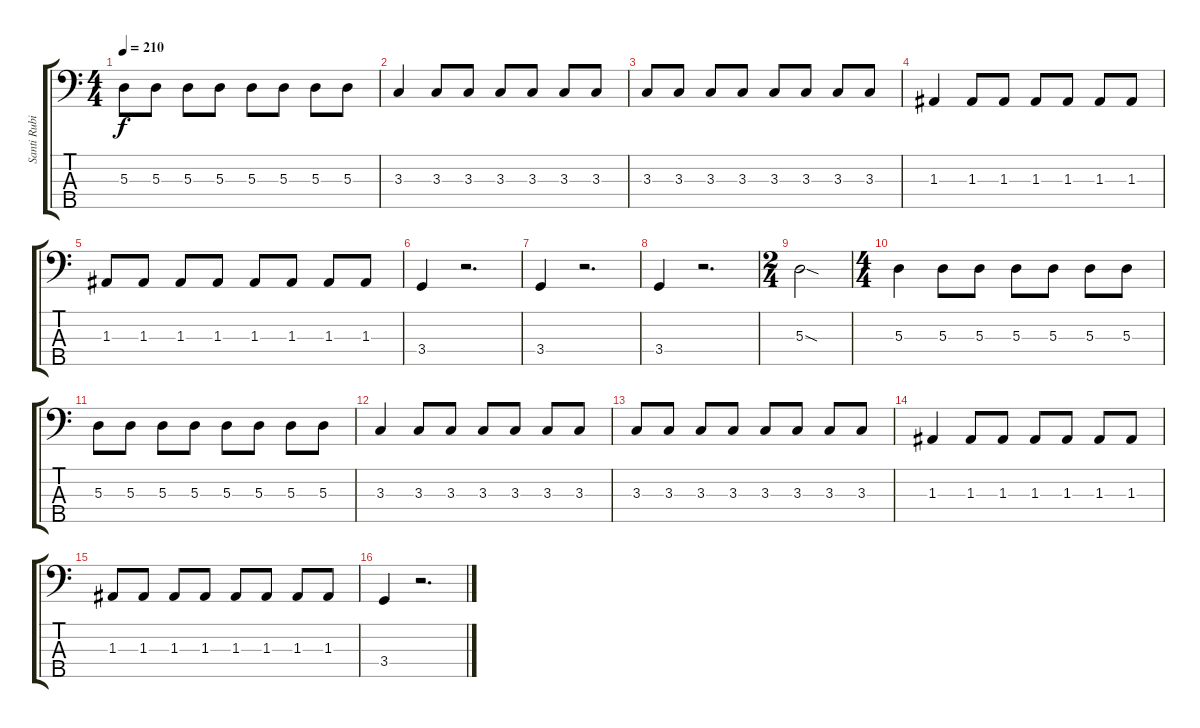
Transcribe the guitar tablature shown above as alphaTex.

\track ("Santi Rubio" "Santi Rubi") {solo instrument electricbassfinger}
\staff {score tabs}
\tuning (G2 D2 A1 E1 B0) {hide}
\ts (4 4)
\tempo 210
\clef f4
\ks c
5.3.8{dy f} 5.3.8 5.3.8 5.3.8 5.3.8 5.3.8 5.3.8 5.3.8 |
3.3.4 3.3.8 3.3.8 3.3.8 3.3.8 3.3.8 3.3.8 |
3.3.8 3.3.8 3.3.8 3.3.8 3.3.8 3.3.8 3.3.8 3.3.8 |
1.3.4 1.3.8 1.3.8 1.3.8 1.3.8 1.3.8 1.3.8 |
1.3.8 1.3.8 1.3.8 1.3.8 1.3.8 1.3.8 1.3.8 1.3.8 |
3.4.4 r.2{d} |
3.4.4 r.2{d} |
3.4.4 r.2{d} |
\ts (2 4)
5.3{sod}.2 |
\ts (4 4)
5.3.4 5.3.8 5.3.8 5.3.8 5.3.8 5.3.8 5.3.8 |
5.3.8 5.3.8 5.3.8 5.3.8 5.3.8 5.3.8 5.3.8 5.3.8 |
3.3.4 3.3.8 3.3.8 3.3.8 3.3.8 3.3.8 3.3.8 |
3.3.8 3.3.8 3.3.8 3.3.8 3.3.8 3.3.8 3.3.8 3.3.8 |
1.3.4 1.3.8 1.3.8 1.3.8 1.3.8 1.3.8 1.3.8 |
1.3.8 1.3.8 1.3.8 1.3.8 1.3.8 1.3.8 1.3.8 1.3.8 |
3.4.4 r.2{d}
